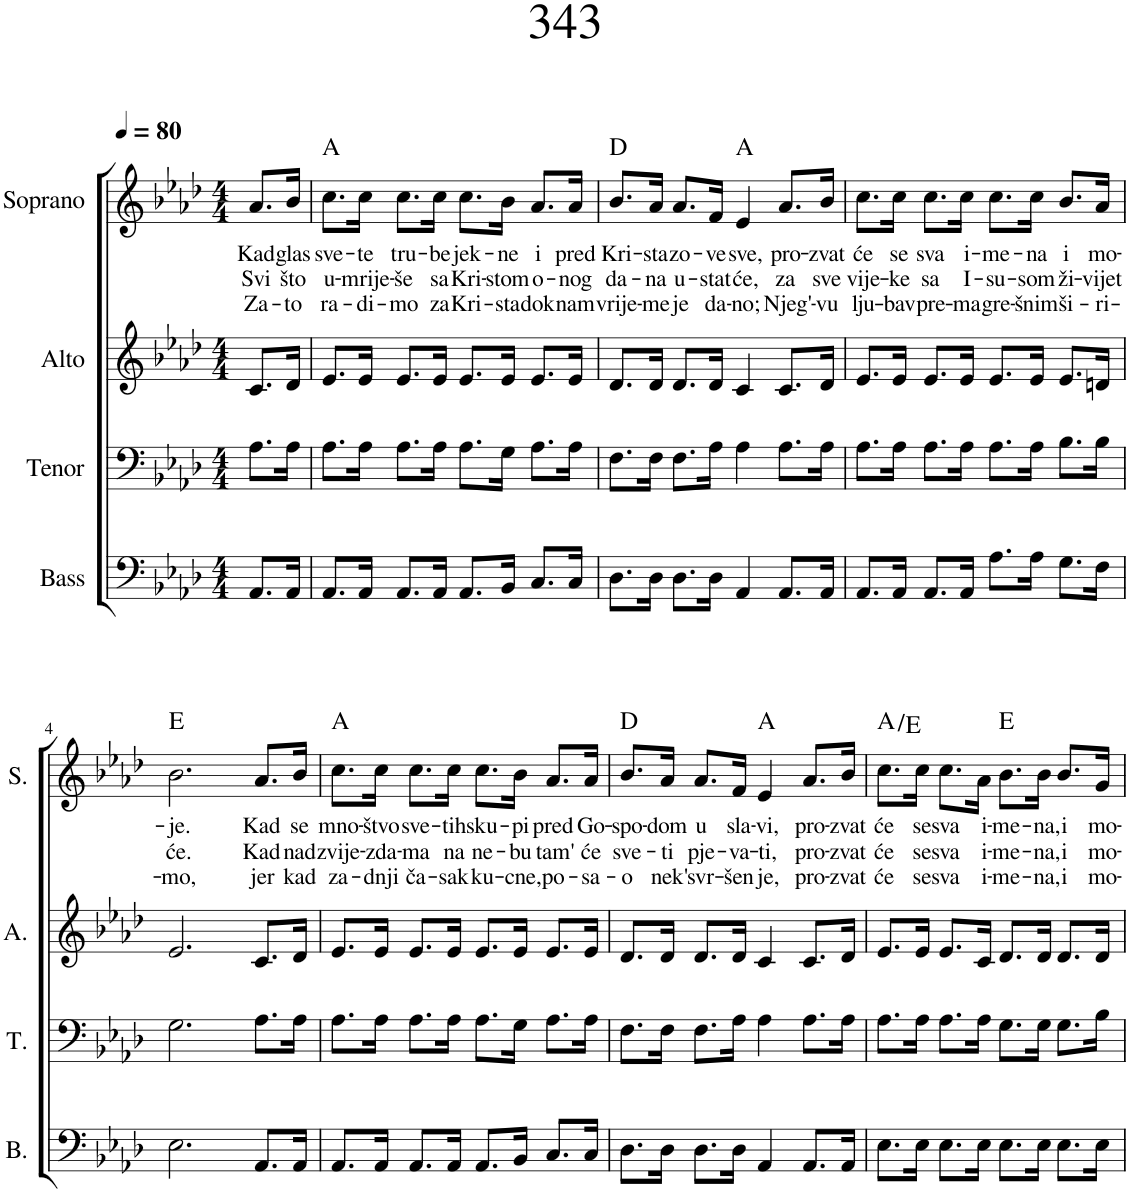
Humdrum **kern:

**kern	**kern	**kern	**kern	**text	**text	**text	**harte
*part4	*part3	*part2	*part1	*part1	*part1	*part1	*part1
*staff4	*staff3	*staff2	*staff1	*staff1	*staff1	*staff1	*
*I"Bass	*I"Tenor	*I"Alto	*I"Soprano	*	*	*	*
*I'B.	*I'T.	*I'A.	*I'S.	*	*	*	*
*clefF4	*clefF4	*clefG2	*clefG2	*	*	*	*
*k[b-e-a-d-]	*k[b-e-a-d-]	*k[b-e-a-d-]	*k[b-e-a-d-]	*	*	*	*
*M4/4	*M4/4	*M4/4	*M4/4	*	*	*	*
*MM80	*MM80	*MM80	*MM80	*	*	*	*
=	=	=	=	=	=	=	=
!	!	!	!	!LO:LY:b	!LO:LY:b	!LO:LY:b	!
8.AA-/L	8.A-\L	8.c/L	8.a-/L	Kad	Svi	Za-	.
!	!	!	!	!LO:LY:b	!LO:LY:b	!LO:LY:b	!
16AA-/Jk	16A-\Jk	16d-/Jk	16b-/Jk	glas	što	-to	.
=1	=1	=1	=1	=1	=1	=1	=1
!	!	!	!	!LO:LY:b	!LO:LY:b	!LO:LY:b	!
8.AA-/L	8.A-\L	8.e-/L	8.cc\L	sve-	u-	ra-	A:maj
!	!	!	!	!LO:LY:b	!LO:LY:b	!LO:LY:b	!
16AA-/Jk	16A-\Jk	16e-/Jk	16cc\Jk	-te	-mrije-	-di-	.
!	!	!	!	!LO:LY:b	!LO:LY:b	!LO:LY:b	!
8.AA-/L	8.A-\L	8.e-/L	8.cc\L	tru-	-še	-mo	.
!	!	!	!	!LO:LY:b	!LO:LY:b	!LO:LY:b	!
16AA-/Jk	16A-\Jk	16e-/Jk	16cc\Jk	-be	sa	za	.
!	!	!	!	!LO:LY:b	!LO:LY:b	!LO:LY:b	!
8.AA-/L	8.A-\L	8.e-/L	8.cc\L	jek-	Kri-	Kri-	.
!	!	!	!	!LO:LY:b	!LO:LY:b	!LO:LY:b	!
16BB-/Jk	16G\Jk	16e-/Jk	16b-\Jk	-ne	-stom	-sta	.
!	!	!	!	!LO:LY:b	!LO:LY:b	!LO:LY:b	!
8.C/L	8.A-\L	8.e-/L	8.a-/L	i	o-	dok	.
!	!	!	!	!LO:LY:b	!LO:LY:b	!LO:LY:b	!
16C/Jk	16A-\Jk	16e-/Jk	16a-/Jk	pred	-nog	nam	.
=2	=2	=2	=2	=2	=2	=2	=2
!	!	!	!	!LO:LY:b	!LO:LY:b	!LO:LY:b	!
8.D-\L	8.F\L	8.d-/L	8.b-/L	Kri-	da-	vrije-	D:maj
!	!	!	!	!LO:LY:b	!LO:LY:b	!LO:LY:b	!
16D-\Jk	16F\Jk	16d-/Jk	16a-/Jk	-sta	-na	-me	.
!	!	!	!	!LO:LY:b	!LO:LY:b	!LO:LY:b	!
8.D-\L	8.F\L	8.d-/L	8.a-/L	zo-	u-	je	.
!	!	!	!	!LO:LY:b	!LO:LY:b	!LO:LY:b	!
16D-\Jk	16A-\Jk	16d-/Jk	16f/Jk	-ve	-stat	da-	.
!	!	!	!	!LO:LY:b	!LO:LY:b	!LO:LY:b	!
4AA-/	4A-\	4c/	4e-/	sve,	će,	-no;	A:maj
!	!	!	!	!LO:LY:b	!LO:LY:b	!LO:LY:b	!
8.AA-/L	8.A-\L	8.c/L	8.a-/L	pro-	za	Njeg'-	.
!	!	!	!	!LO:LY:b	!LO:LY:b	!LO:LY:b	!
16AA-/Jk	16A-\Jk	16d-/Jk	16b-/Jk	-zvat	sve	-vu	.
=3	=3	=3	=3	=3	=3	=3	=3
!	!	!	!	!LO:LY:b	!LO:LY:b	!LO:LY:b	!
8.AA-/L	8.A-\L	8.e-/L	8.cc\L	će	vije-	lju-	.
!	!	!	!	!LO:LY:b	!LO:LY:b	!LO:LY:b	!
16AA-/Jk	16A-\Jk	16e-/Jk	16cc\Jk	se	-ke	-bav	.
!	!	!	!	!LO:LY:b	!LO:LY:b	!LO:LY:b	!
8.AA-/L	8.A-\L	8.e-/L	8.cc\L	sva	sa	pre-	.
!	!	!	!	!LO:LY:b	!LO:LY:b	!LO:LY:b	!
16AA-/Jk	16A-\Jk	16e-/Jk	16cc\Jk	i-	I-	-ma	.
!	!	!	!	!LO:LY:b	!LO:LY:b	!LO:LY:b	!
8.A-\L	8.A-\L	8.e-/L	8.cc\L	-me-	-su-	gre-	.
!	!	!	!	!LO:LY:b	!LO:LY:b	!LO:LY:b	!
16A-\Jk	16A-\Jk	16e-/Jk	16cc\Jk	-na	-som	-šnim	.
!	!	!	!	!LO:LY:b	!LO:LY:b	!LO:LY:b	!
8.G\L	8.B-\L	8.e-/L	8.b-/L	i	ži-	ši-	.
!	!	!	!	!LO:LY:b	!LO:LY:b	!LO:LY:b	!
16F\Jk	16B-\Jk	16dn/Jk	16a-/Jk	mo-	-vijet	-ri-	.
!!LO:LB:g=z
=4	=4	=4	=4	=4	=4	=4	=4
!	!	!	!	!LO:LY:b	!LO:LY:b	!LO:LY:b	!
2.E-\	2.G\	2.e-/	2.b-\	-je.	će.	-mo,	E:maj
!	!	!	!	!LO:LY:b	!LO:LY:b	!LO:LY:b	!
8.AA-/L	8.A-\L	8.c/L	8.a-/L	Kad	Kad	jer	.
!	!	!	!	!LO:LY:b	!LO:LY:b	!LO:LY:b	!
16AA-/Jk	16A-\Jk	16d-/Jk	16b-/Jk	se	nad	kad	.
=5	=5	=5	=5	=5	=5	=5	=5
!	!	!	!	!LO:LY:b	!LO:LY:b	!LO:LY:b	!
8.AA-/L	8.A-\L	8.e-/L	8.cc\L	mno-	zvije-	za-	A:maj
!	!	!	!	!LO:LY:b	!LO:LY:b	!LO:LY:b	!
16AA-/Jk	16A-\Jk	16e-/Jk	16cc\Jk	-štvo	-zda-	-dnji	.
!	!	!	!	!LO:LY:b	!LO:LY:b	!LO:LY:b	!
8.AA-/L	8.A-\L	8.e-/L	8.cc\L	sve-	-ma	ča-	.
!	!	!	!	!LO:LY:b	!LO:LY:b	!LO:LY:b	!
16AA-/Jk	16A-\Jk	16e-/Jk	16cc\Jk	-tih	na	-sak	.
!	!	!	!	!LO:LY:b	!LO:LY:b	!LO:LY:b	!
8.AA-/L	8.A-\L	8.e-/L	8.cc\L	sku-	ne-	ku-	.
!	!	!	!	!LO:LY:b	!LO:LY:b	!LO:LY:b	!
16BB-/Jk	16G\Jk	16e-/Jk	16b-\Jk	-pi	-bu	-cne,	.
!	!	!	!	!LO:LY:b	!LO:LY:b	!LO:LY:b	!
8.C/L	8.A-\L	8.e-/L	8.a-/L	pred	tam'	po-	.
!	!	!	!	!LO:LY:b	!LO:LY:b	!LO:LY:b	!
16C/Jk	16A-\Jk	16e-/Jk	16a-/Jk	Go-	će	-sa-	.
=6	=6	=6	=6	=6	=6	=6	=6
!	!	!	!	!LO:LY:b	!LO:LY:b	!LO:LY:b	!
8.D-\L	8.F\L	8.d-/L	8.b-/L	-spo-	sve-	-o	D:maj
!	!	!	!	!LO:LY:b	!LO:LY:b	!LO:LY:b	!
16D-\Jk	16F\Jk	16d-/Jk	16a-/Jk	-dom	-ti	nek'	.
!	!	!	!	!LO:LY:b	!LO:LY:b	!LO:LY:b	!
8.D-\L	8.F\L	8.d-/L	8.a-/L	u	pje-	svr-	.
!	!	!	!	!LO:LY:b	!LO:LY:b	!LO:LY:b	!
16D-\Jk	16A-\Jk	16d-/Jk	16f/Jk	sla-	-va-	-šen	.
!	!	!	!	!LO:LY:b	!LO:LY:b	!LO:LY:b	!
4AA-/	4A-\	4c/	4e-/	-vi,	-ti,	je,	A:maj
!	!	!	!	!LO:LY:b	!LO:LY:b	!LO:LY:b	!
8.AA-/L	8.A-\L	8.c/L	8.a-/L	pro-	pro-	pro-	.
!	!	!	!	!LO:LY:b	!LO:LY:b	!LO:LY:b	!
16AA-/Jk	16A-\Jk	16d-/Jk	16b-/Jk	-zvat	-zvat	-zvat	.
=7	=7	=7	=7	=7	=7	=7	=7
!	!	!	!	!LO:LY:b	!LO:LY:b	!LO:LY:b	!
8.E-\L	8.A-\L	8.e-/L	8.cc\L	će	će	će	A:maj/5
!	!	!	!	!LO:LY:b	!LO:LY:b	!LO:LY:b	!
16E-\Jk	16A-\Jk	16e-/Jk	16cc\Jk	se	se	se	.
!	!	!	!	!LO:LY:b	!LO:LY:b	!LO:LY:b	!
8.E-\L	8.A-\L	8.e-/L	8.cc\L	sva	sva	sva	.
!	!	!	!	!LO:LY:b	!LO:LY:b	!LO:LY:b	!
16E-\Jk	16A-\Jk	16c/Jk	16a-\Jk	i-	i-	i-	.
!	!	!	!	!LO:LY:b	!LO:LY:b	!LO:LY:b	!
8.E-\L	8.G\L	8.d-/L	8.b-\L	-me-	-me-	-me-	E:maj
!	!	!	!	!LO:LY:b	!LO:LY:b	!LO:LY:b	!
16E-\Jk	16G\Jk	16d-/Jk	16b-\Jk	-na,	-na,	-na,	.
!	!	!	!	!LO:LY:b	!LO:LY:b	!LO:LY:b	!
8.E-\L	8.G\L	8.d-/L	8.b-/L	i	i	i	.
!	!	!	!	!LO:LY:b	!LO:LY:b	!LO:LY:b	!
16E-\Jk	16B-\Jk	16d-/Jk	16g/Jk	mo-	mo-	mo-	.
=	=	=	=	=	=	=	=
*-	*-	*-	*-	*-	*-	*-	*-
